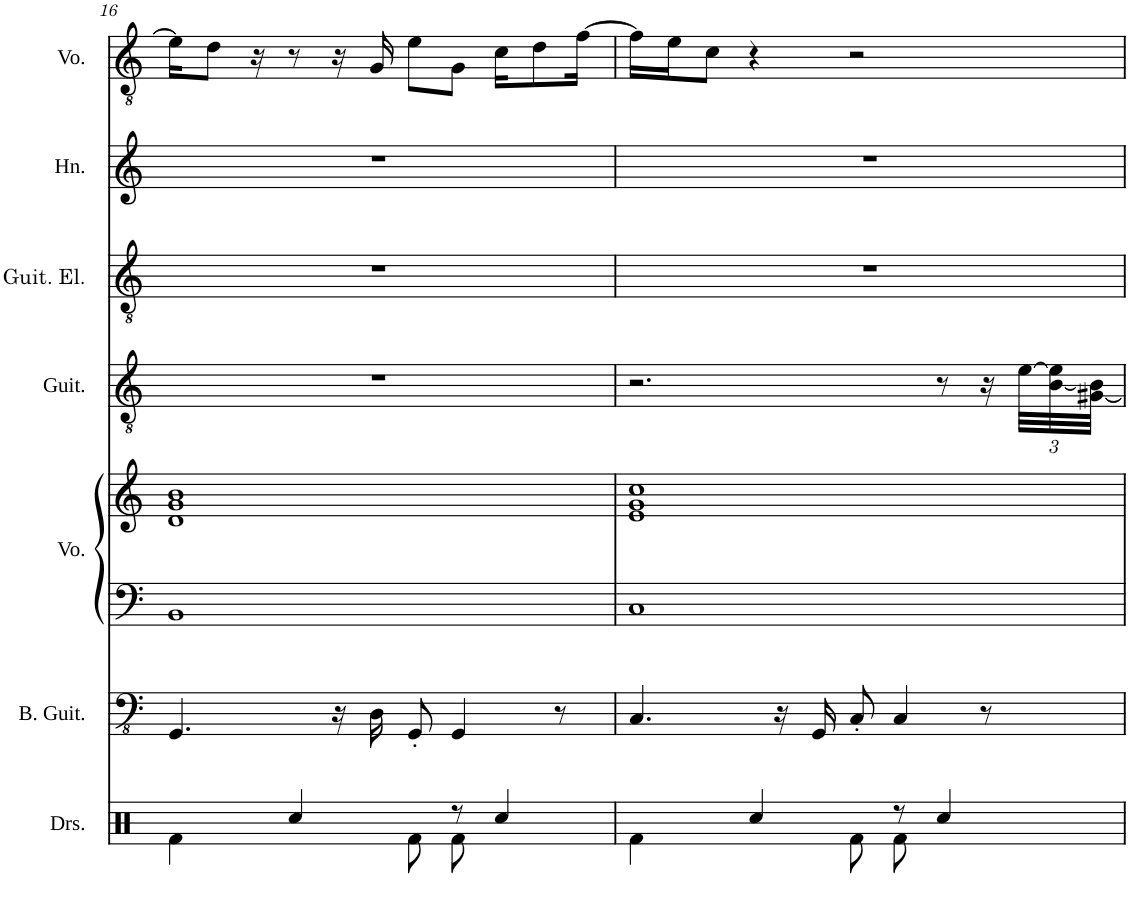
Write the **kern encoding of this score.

**kern	**kern	**kern	**kern	**kern	**kern	**kern	**kern
*part7	*part6	*part5	*part5	*part4	*part3	*part2	*part1
*staff8	*staff7	*staff6	*staff5	*staff4	*staff3	*staff2	*staff1
*I"Drumset	*I"Bass Guitar	*I"Voice	*	*I"Guitar	*I"Guitare électrique	*I"Horn	*I"Voice
*I'Drs.	*I'B. Guit.	*I'Vo.	*	*I'Guit.	*I'Guit. El.	*I'Hn.	*I'Vo.
!!LO:PB:g=z
*clefX	*clefFv4	*clefF4	*clefG2	*clefGv2	*clefGv2	*clefG2	*clefGv2
*	*	*	*	*	*	*Trd4c7	*
*k[]	*k[]	*k[]	*k[]	*k[]	*k[]	*k[]	*k[]
*M4/4	*M4/4	*M4/4	*M4/4	*M4/4	*M4/4	*M4/4	*M4/4
=16	=16	=16	=16	=16	=16	=16	=16
*^	*	*	*	*	*	*	*
4Rf\	8ryy	4.GGG/	1BB	1d 1g 1b	1r	1r	1r	16e\KL]
.	.	.	.	.	.	.	.	8d\J
*v	*v	*	*	*	*	*	*	*
.	.	.	.	.	.	.	16r
4Rcc/	.	.	.	.	.	.	8r
.	16r	.	.	.	.	.	16r
.	16DD\	.	.	.	.	.	16G/
8Rf\	8GGG'/	.	.	.	.	.	8e\L
*^	*	*	*	*	*	*	*
8r	8Rf\	4GGG/	.	.	.	.	.	8G\J
4Rcc/	4ryy	.	.	.	.	.	.	16c\KL
.	.	.	.	.	.	.	.	8d\
.	.	8r	.	.	.	.	.	.
.	.	.	.	.	.	.	.	[16f\Jk
=17	=17	=17	=17	=17	=17	=17	=17	=17
4Rf\	8ryy	4.CC/	1C	1e 1g 1cc	2.r	1r	1r	16f\LL]
.	.	.	.	.	.	.	.	16e\J
*v	*v	*	*	*	*	*	*	*
.	.	.	.	.	.	.	8c\J
4Rcc/	.	.	.	.	.	.	4r
.	16r	.	.	.	.	.	.
.	16GGG/	.	.	.	.	.	.
8Rf\	8CC'/	.	.	.	.	.	2r
*^	*	*	*	*	*	*	*
8r	8Rf\	4CC/	.	.	.	.	.	.
4Rcc/	4ryy	.	.	.	8r	.	.	.
.	.	8r	.	.	16r	.	.	.
*	*	*	*	*	*Xbrackettup	*	*	*
.	.	.	.	.	[48e\LLL	.	.	.
.	.	.	.	.	[48B\ 48e\]	.	.	.
.	.	.	.	.	[48G#X\ 48B\]JJJ	.	.	.
*v	*v	*	*	*	*	*	*	*
=	=	=	=	=	=	=	=
*-	*-	*-	*-	*-	*-	*-	*-
